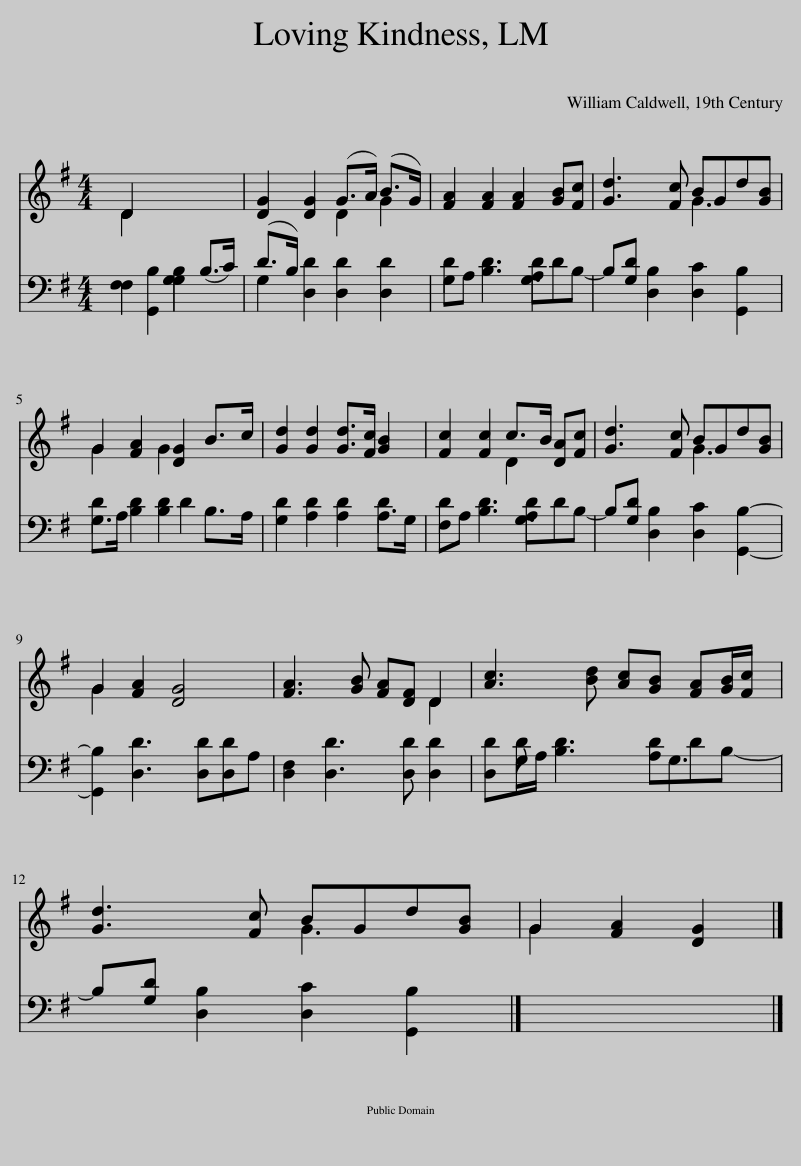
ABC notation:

X:1
%%score ( 1 2 ) ( 3 4 )
L:1/8
M:4/4
I:linebreak $
K:G
V:1 treble
V:2 treble
V:3 bass
V:4 bass
V:1
 D2 x6 | [DG]2 [DG]2 (G>A) (B>G) | [FA]2 [FA]2 [FA]2 [GB][Fc] | [Gd]3 [Fc] BGd[GB] |$ G2 [FA]2 [DG]2 B>c | %5
 [Gd]2 [Gd]2 [Gd]>[Fc] [GB]2 | [Fc]2 [Fc]2 c>B [DA][Fc] | [Gd]3 [Fc] BGd[GB] |$ G2 [FA]2 [DG]4 | [FA]3 [GB] [FA][DF] D2 | %10
 [Ac]3 [Bd] [Ac][GB] [FA][GB]/[Fc]/ x/ |$ [Gd]3 [Fc] BGd[GB] | G2 [FA]2 [DG]2 |] %13
V:2
 D2 x6 | x4 D2 G2 | x8 | x4 G3 x |$ G2 x2 G2 x2 | %5
 x8 | x4 D2 x2 | x4 G3 x |$ G2 x6 | x6 D2 | %10
 x17/2 |$ x4 G3 x | G2 x4 |] %13
V:3
 F,2 [G,,B,]2 [G,B,]2 (B,>C) | (D>B,) [D,D]2 [D,D]2 [D,D]2 | G,A, [B,D]3 [A,D]DB,- | B,[G,D] [D,B,]2 [D,C]2 [G,,B,]2 |$ G,>A, [B,D]2 [B,D]2 B,>A, | %5
 [G,D]2 [A,D]2 [A,D]2 A,>G, | F,A, [B,D]3 [A,D]DB,- | B,[G,D] [D,B,]2 [D,C]2 [G,,B,]2- |$ [G,,B,]2 [D,D]3 [D,D]DA, | [D,F,]2 [D,D]3 [D,D] [D,D]2 | %10
 [D,D]G,/A,/ [B,D]3 [A,D]DB,- x/ |$ B,[G,D] [D,B,]2 [D,C]2 [G,,B,]2 | x6 |] %13
V:4
 F,2 x2 G,2 x2 | G,2 x6 | D2 x3 G,3 | x8 |$ D2 x5/2 D2 x3/2 | %5
 x6 D2 | D2 x3 G,3 | x8 |$ x6 D,2 | x8 | %10
 x D x7/2 G,3 |$ x8 | x6 |] %13
